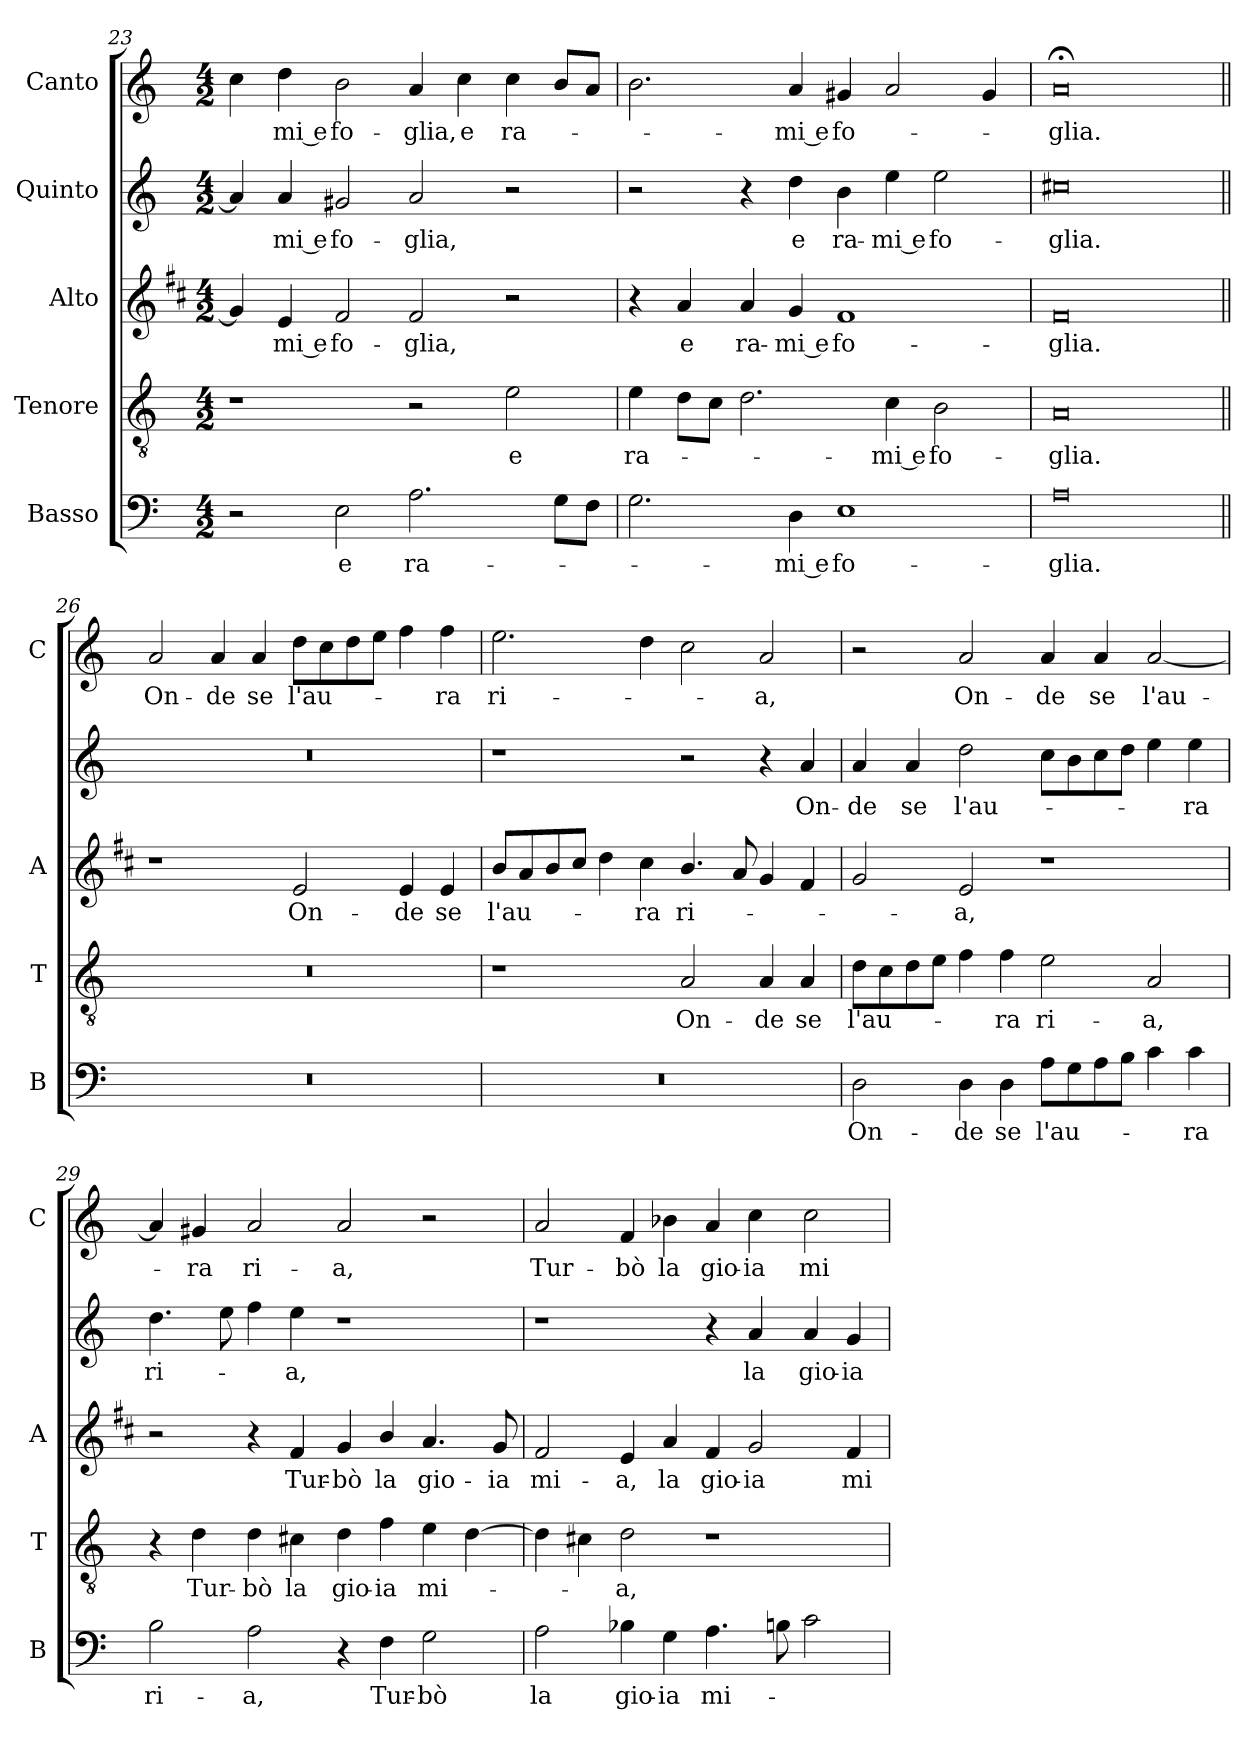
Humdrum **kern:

**kern	**text	**kern	**text	**kern	**text	**kern	**text	**kern	**text
*part5	*part5	*part4	*part4	*part3	*part3	*part2	*part2	*part1	*part1
*staff5	*staff5	*staff4	*staff4	*staff3	*staff3	*staff2	*staff2	*staff1	*staff1
*I"Basso	*	*I"Tenore	*	*I"Alto	*	*I"Quinto	*	*I"Canto	*
*I'B	*	*I'T	*	*I'A	*	*	*	*I'C	*
*clefF4	*	*clefGv2	*	*clefG2	*	*clefG2	*	*clefG2	*
*	*	*	*	*ITrd1c2	*	*	*	*	*
*k[]	*	*k[]	*	*k[]	*	*k[]	*	*k[]	*
*C:	*	*C:	*	*C:	*	*C:	*	*C:	*
*M4/2	*	*M4/2	*	*M4/2	*	*M4/2	*	*M4/2	*
=23	=23	=23	=23	=23	=23	=23	=23	=23	=23
2r	.	1r	.	4f/]	.	4a/]	.	4cc\	.
!	!	!	!	!	!LO:LY:b	!	!LO:LY:b	!	!LO:LY:b
.	.	.	.	4d/	-mi e	4a/	-mi e	4dd\	-mi e
!	!LO:LY:b	!	!	!	!LO:LY:b	!	!LO:LY:b	!	!LO:LY:b
2E\	e	.	.	2e/	fo-	2g#X/	fo-	2b\	fo-
!	!LO:LY:b	!	!	!	!LO:LY:b	!	!LO:LY:b	!	!LO:LY:b
2.A\	ra-	2r	.	2e/	-glia,	2a/	-glia,	4a/	-glia,
!	!	!	!	!	!	!	!	!	!LO:LY:b
.	.	.	.	.	.	.	.	4cc\	e
!	!	!	!LO:LY:b	!	!	!	!	!	!LO:LY:b
.	.	2e\	e	2r	.	2r	.	4cc\	ra-
8G\L	.	.	.	.	.	.	.	8b/L	.
8F\J	.	.	.	.	.	.	.	8a/J	.
=24	=24	=24	=24	=24	=24	=24	=24	=24	=24
!	!	!	!LO:LY:b	!	!	!	!	!	!
2.G\	.	4e\	ra-	4r	.	2r	.	2.b\	.
!	!	!	!	!	!LO:LY:b	!	!	!	!
.	.	8d\L	.	4g/	e	.	.	.	.
.	.	8c\J	.	.	.	.	.	.	.
!	!	!	!	!	!LO:LY:b	!	!	!	!
.	.	2.d\	.	4g/	ra-	4r	.	.	.
!	!LO:LY:b	!	!	!	!LO:LY:b	!	!LO:LY:b	!	!LO:LY:b
4D\	-mi e	.	.	4f/	-mi e	4dd\	e	4a/	-mi e
!	!LO:LY:b	!	!	!	!LO:LY:b	!	!LO:LY:b	!	!LO:LY:b
1E	fo-	.	.	1e	fo-	4b\	ra-	4g#X/	fo-
!	!	!	!LO:LY:b	!	!	!	!LO:LY:b	!	!
.	.	4c\	-mi e	.	.	4ee\	-mi e	2a/	.
!	!	!	!LO:LY:b	!	!	!	!LO:LY:b	!	!
.	.	2B\	fo-	.	.	2ee\	fo-	.	.
.	.	.	.	.	.	.	.	4g#/	.
=25	=25	=25	=25	=25	=25	=25	=25	=25	=25
!	!LO:LY:b	!	!LO:LY:b	!	!LO:LY:b	!	!LO:LY:b	!	!LO:LY:b
0A	-glia.	0A	-glia.	0e	-glia.	0cc#X	-glia.	0a;<	-glia.
!!LO:PB:g=z
=26||	=26||	=26||	=26||	=26||	=26||	=26||	=26||	=26||	=26||
!	!	!	!	!	!	!	!	!	!LO:LY:b
0r	.	0r	.	1r	.	0r	.	2a/	On-
!	!	!	!	!	!	!	!	!	!LO:LY:b
.	.	.	.	.	.	.	.	4a/	-de
!	!	!	!	!	!	!	!	!	!LO:LY:b
.	.	.	.	.	.	.	.	4a/	se
!	!	!	!	!	!LO:LY:b	!	!	!	!LO:LY:b
.	.	.	.	2d/	On-	.	.	8dd\L	l'au-
.	.	.	.	.	.	.	.	8cc\	.
.	.	.	.	.	.	.	.	8dd\	.
.	.	.	.	.	.	.	.	8ee\J	.
!	!	!	!	!	!LO:LY:b	!	!	!	!
.	.	.	.	4d/	-de	.	.	4ff\	.
!	!	!	!	!	!LO:LY:b	!	!	!	!LO:LY:b
.	.	.	.	4d/	se	.	.	4ff\	-ra
=27	=27	=27	=27	=27	=27	=27	=27	=27	=27
!	!	!	!	!	!LO:LY:b	!	!	!	!LO:LY:b
0r	.	1r	.	8a/L	l'au-	1r	.	2.ee\	ri-
.	.	.	.	8g/	.	.	.	.	.
.	.	.	.	8a/	.	.	.	.	.
.	.	.	.	8b/J	.	.	.	.	.
.	.	.	.	4cc\	.	.	.	.	.
!	!	!	!	!	!LO:LY:b	!	!	!	!
.	.	.	.	4b\	-ra	.	.	4dd\	.
!	!	!	!LO:LY:b	!	!LO:LY:b	!	!	!	!
.	.	2A/	On-	4.a/	ri-	2r	.	2cc\	.
.	.	.	.	8g/	.	.	.	.	.
!	!	!	!LO:LY:b	!	!	!	!	!	!LO:LY:b
.	.	4A/	-de	4f/	.	4r	.	2a/	-a,
!	!	!	!LO:LY:b	!	!	!	!LO:LY:b	!	!
.	.	4A/	se	4e/	.	4a/	On-	.	.
=28	=28	=28	=28	=28	=28	=28	=28	=28	=28
!	!LO:LY:b	!	!LO:LY:b	!	!	!	!LO:LY:b	!	!
2D\	On-	8d\L	l'au-	2f/	.	4a/	-de	2r	.
.	.	8c\	.	.	.	.	.	.	.
!	!	!	!	!	!	!	!LO:LY:b	!	!
.	.	8d\	.	.	.	4a/	se	.	.
.	.	8e\J	.	.	.	.	.	.	.
!	!LO:LY:b	!	!	!	!LO:LY:b	!	!LO:LY:b	!	!LO:LY:b
4D\	-de	4f\	.	2d/	-a,	2dd\	l'au-	2a/	On-
!	!LO:LY:b	!	!LO:LY:b	!	!	!	!	!	!
4D\	se	4f\	-ra	.	.	.	.	.	.
!	!LO:LY:b	!	!LO:LY:b	!	!	!	!	!	!LO:LY:b
8A\L	l'au-	2e\	ri-	1r	.	8cc\L	.	4a/	-de
8G\	.	.	.	.	.	8b\	.	.	.
!	!	!	!	!	!	!	!	!	!LO:LY:b
8A\	.	.	.	.	.	8cc\	.	4a/	se
8B\J	.	.	.	.	.	8dd\J	.	.	.
!	!	!	!LO:LY:b	!	!	!	!	!	!LO:LY:b
4c\	.	2A/	-a,	.	.	4ee\	.	[2a/	l'au-
!	!LO:LY:b	!	!	!	!	!	!LO:LY:b	!	!
4c\	-ra	.	.	.	.	4ee\	-ra	.	.
!!LO:LB:g=z
=29	=29	=29	=29	=29	=29	=29	=29	=29	=29
!	!LO:LY:b	!	!	!	!	!	!LO:LY:b	!	!
2B\	ri-	4r	.	2r	.	4.dd\	ri-	4a/]	.
!	!	!	!LO:LY:b	!	!	!	!	!	!LO:LY:b
.	.	4d\	Tur-	.	.	.	.	4g#X/	-ra
.	.	.	.	.	.	8ee\	.	.	.
!	!LO:LY:b	!	!LO:LY:b	!	!	!	!	!	!LO:LY:b
2A\	-a,	4d\	-bò	4r	.	4ff\	.	2a/	ri-
!	!	!	!LO:LY:b	!	!LO:LY:b	!	!LO:LY:b	!	!
.	.	4c#X\	la	4e/	Tur-	4ee\	-a,	.	.
!	!	!	!LO:LY:b	!	!LO:LY:b	!	!	!	!LO:LY:b
4r	.	4d\	gio-	4f/	-bò	1r	.	2a/	-a,
!	!LO:LY:b	!	!LO:LY:b	!	!LO:LY:b	!	!	!	!
4F\	Tur-	4f\	-ia	4a/	la	.	.	.	.
!	!LO:LY:b	!	!LO:LY:b	!	!LO:LY:b	!	!	!	!
2G\	-bò	4e\	mi-	4.g/	gio-	.	.	2r	.
.	.	[4d\	.	.	.	.	.	.	.
!	!	!	!	!	!LO:LY:b	!	!	!	!
.	.	.	.	8f/	-ia	.	.	.	.
=30	=30	=30	=30	=30	=30	=30	=30	=30	=30
!	!LO:LY:b	!	!	!	!LO:LY:b	!	!	!	!LO:LY:b
2A\	la	4d\]	.	2e/	mi-	1r	.	2a/	Tur-
.	.	4c#X\	.	.	.	.	.	.	.
!	!LO:LY:b	!	!LO:LY:b	!	!LO:LY:b	!	!	!	!LO:LY:b
4B-X\	gio-	2d\	-a,	4d/	-a,	.	.	4f/	-bò
!	!LO:LY:b	!	!	!	!LO:LY:b	!	!	!	!LO:LY:b
4G\	-ia	.	.	4g/	la	.	.	4b-X\	la
!	!LO:LY:b	!	!	!	!LO:LY:b	!	!	!	!LO:LY:b
4.A\	mi-	1r	.	4e/	gio-	4r	.	4a/	gio-
!	!	!	!	!	!LO:LY:b	!	!LO:LY:b	!	!LO:LY:b
.	.	.	.	2f/	-ia	4a/	la	4cc\	-ia
8Bn\	.	.	.	.	.	.	.	.	.
!	!	!	!	!	!	!	!LO:LY:b	!	!LO:LY:b
2c\	.	.	.	.	.	4a/	gio-	2cc\	mi-
!	!	!	!	!	!LO:LY:b	!	!LO:LY:b	!	!
.	.	.	.	4e/	mi-	4g/	-ia	.	.
=	=	=	=	=	=	=	=	=	=
*-	*-	*-	*-	*-	*-	*-	*-	*-	*-
